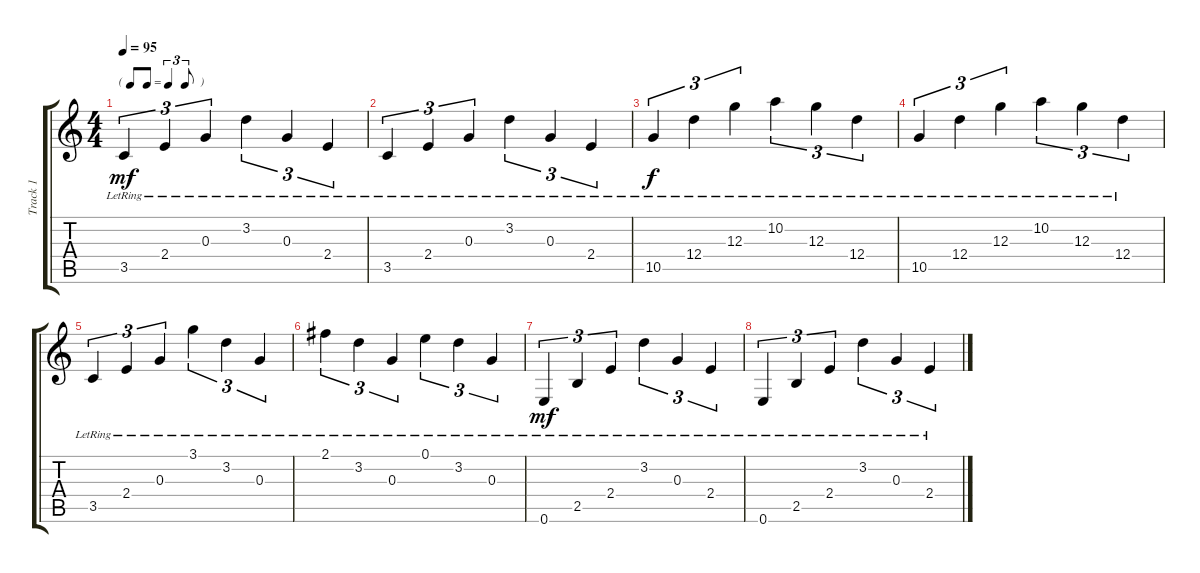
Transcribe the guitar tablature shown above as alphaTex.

\track ("Track 1" "Track 1") {instrument electricguitarclean}
\staff {score tabs}
\tuning (E4 B3 G3 D3 A2 E2) {hide}
\ts (4 4)
\tf triplet8th
\tempo 95
\clef g2
\ks c
3.5{lr}.4{tu (3 2) dy mf} 2.4{lr}.4{tu (3 2)} 0.3{lr}.4{tu (3 2)} 3.2{lr}.4{tu (3 2)} 0.3{lr}.4{tu (3 2)} 2.4{lr}.4{tu (3 2)} |
3.5{lr}.4{tu (3 2)} 2.4{lr}.4{tu (3 2)} 0.3{lr}.4{tu (3 2)} 3.2{lr}.4{tu (3 2)} 0.3{lr}.4{tu (3 2)} 2.4{lr}.4{tu (3 2)} |
10.5{lr}.4{tu (3 2) dy f instrument distortionguitar} 12.4{lr}.4{tu (3 2)} 12.3{lr}.4{tu (3 2)} 10.2{lr}.4{tu (3 2)} 12.3{lr}.4{tu (3 2)} 12.4{lr}.4{tu (3 2)} |
10.5{lr}.4{tu (3 2)} 12.4{lr}.4{tu (3 2)} 12.3{lr}.4{tu (3 2)} 10.2{lr}.4{tu (3 2)} 12.3{lr}.4{tu (3 2)} 12.4{lr}.4{tu (3 2)} |
3.5{lr}.4{tu (3 2)} 2.4{lr}.4{tu (3 2)} 0.3{lr}.4{tu (3 2)} 3.1{lr}.4{tu (3 2)} 3.2{lr}.4{tu (3 2)} 0.3{lr}.4{tu (3 2)} |
2.1{lr}.4{tu (3 2)} 3.2{lr}.4{tu (3 2)} 0.3{lr}.4{tu (3 2)} 0.1{lr}.4{tu (3 2)} 3.2{lr}.4{tu (3 2)} 0.3{lr}.4{tu (3 2)} |
0.6{lr}.4{tu (3 2) dy mf} 2.5{lr}.4{tu (3 2)} 2.4{lr}.4{tu (3 2)} 3.2{lr}.4{tu (3 2)} 0.3{lr}.4{tu (3 2)} 2.4{lr}.4{tu (3 2)} |
0.6{lr}.4{tu (3 2)} 2.5{lr}.4{tu (3 2)} 2.4{lr}.4{tu (3 2)} 3.2{lr}.4{tu (3 2)} 0.3{lr}.4{tu (3 2)} 2.4{lr}.4{tu (3 2)}
